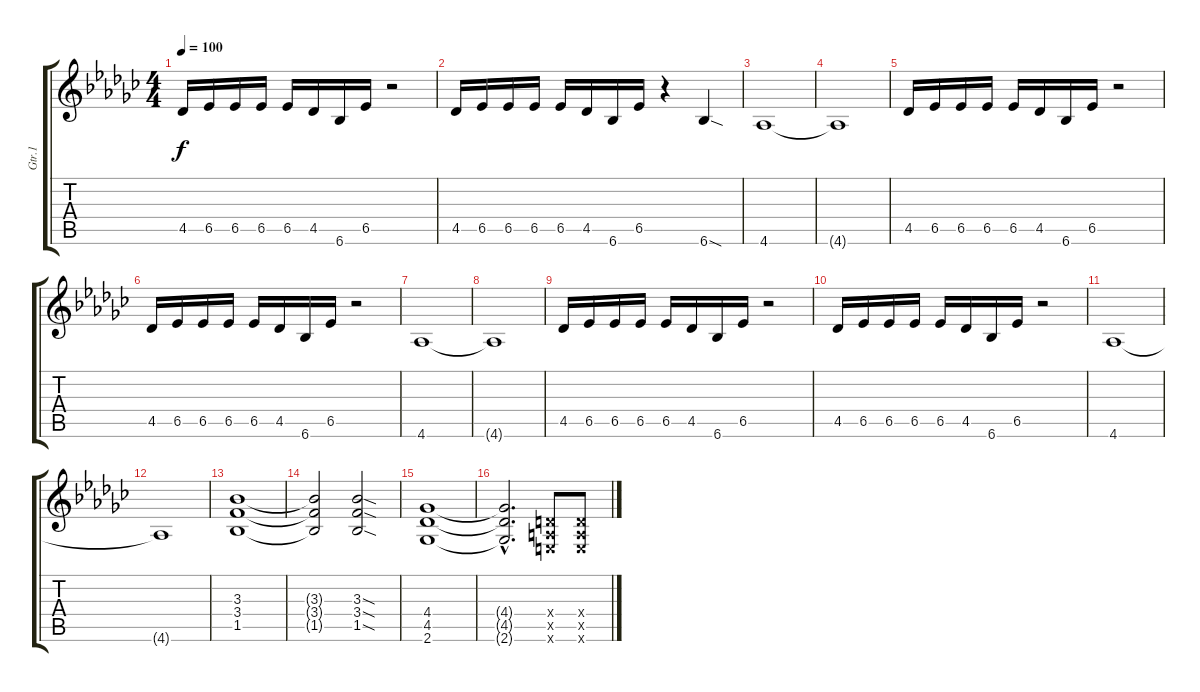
\track ("Gtr.1" "Gtr.1") {instrument distortionguitar}
\staff {score tabs}
\tuning (E4 B3 G3 D3 A2 E2) {hide}
\ts (4 4)
\tempo 100
\clef g2
\ks gb
4.5.16{dy f} 6.5.16 6.5.16 6.5.16 6.5.16 4.5.16 6.6.16 6.5.16 r.2 |
4.5.16 6.5.16 6.5.16 6.5.16 6.5.16 4.5.16 6.6.16 6.5.16 r.4 6.6{sod}.4 |
4.6.1 |
4.6{t}.1 |
4.5.16 6.5.16 6.5.16 6.5.16 6.5.16 4.5.16 6.6.16 6.5.16 r.2 |
4.5.16 6.5.16 6.5.16 6.5.16 6.5.16 4.5.16 6.6.16 6.5.16 r.2 |
4.6.1 |
4.6{t}.1 |
4.5.16 6.5.16 6.5.16 6.5.16 6.5.16 4.5.16 6.6.16 6.5.16 r.2 |
4.5.16 6.5.16 6.5.16 6.5.16 6.5.16 4.5.16 6.6.16 6.5.16 r.2 |
4.6.1 |
4.6{t}.1 |
(3.3 3.4 1.5).1 |
(3.3{t} 3.4{t} 1.5{t}).2 (3.3{sod} 3.4{sod} 1.5{sod}).2 |
(4.4 4.5 2.6).1 |
(4.4{hac t} 4.5{hac t} 2.6{hac t}).2{d} (0.4{x} 0.5{x} 0.6{x}).8 (0.4{x} 0.5{x} 0.6{x}).8
